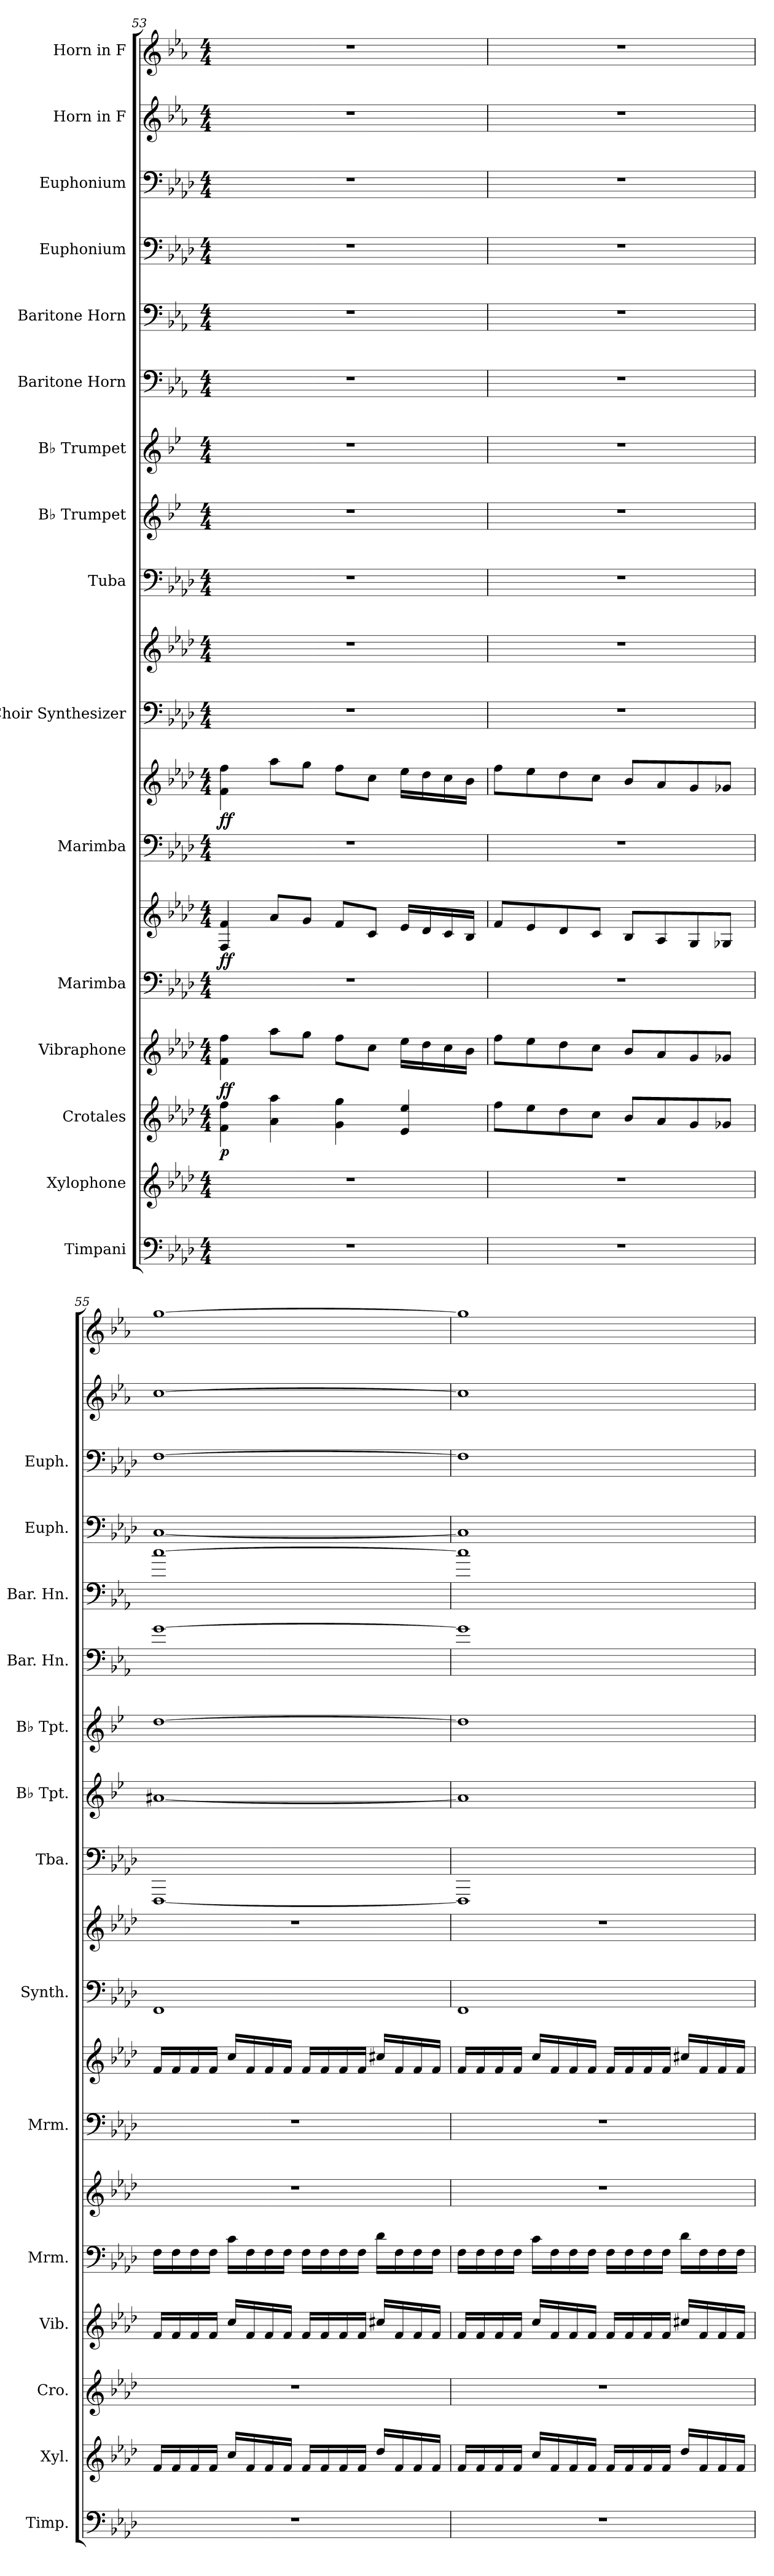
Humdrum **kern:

**kern	**kern	**kern	**dynam	**kern	**dynam	**kern	**kern	**dynam	**kern	**kern	**dynam	**kern	**kern	**kern	**kern	**kern	**kern	**kern	**kern	**kern	**kern	**kern
*part16	*part15	*part14	*part14	*part13	*part13	*part12	*part12	*part12	*part11	*part11	*part11	*part10	*part10	*part9	*part8	*part7	*part6	*part5	*part4	*part3	*part2	*part1
*staff19	*staff18	*staff17	*staff17	*staff16	*staff16	*staff15	*staff14	*staff14/15	*staff13	*staff12	*staff12/13	*staff11	*staff10	*staff9	*staff8	*staff7	*staff6	*staff5	*staff4	*staff3	*staff2	*staff1
*I"Timpani	*I"Xylophone	*I"Crotales	*	*I"Vibraphone	*	*I"Marimba	*	*	*I"Marimba	*	*	*I"Choir Synthesizer	*	*I"Tuba	*I"B♭ Trumpet	*I"B♭ Trumpet	*I"Baritone Horn	*I"Baritone Horn	*I"Euphonium	*I"Euphonium	*I"Horn in F	*I"Horn in F
*I'Timp.	*I'Xyl.	*I'Cro.	*	*I'Vib.	*	*I'Mrm.	*	*	*I'Mrm.	*	*	*I'Synth.	*	*I'Tba.	*I'B♭ Tpt.	*I'B♭ Tpt.	*I'Bar. Hn.	*I'Bar. Hn.	*I'Euph.	*I'Euph.	*	*
*clefF4	*clefG2	*clefG2	*	*clefG2	*	*clefF4	*clefG2	*	*clefF4	*clefG2	*	*clefF4	*clefG2	*clefF4	*clefG2	*clefG2	*clefF4	*clefF4	*clefF4	*clefF4	*clefG2	*clefG2
*	*ITrd-7c-12	*ITrd-14c-24	*	*	*	*	*	*	*	*	*	*	*	*	*ITrd1c2	*ITrd1c2	*ITrd4c7	*ITrd4c7	*	*	*ITrd4c7	*ITrd4c7
*k[b-e-a-d-]	*k[b-e-a-d-]	*k[b-e-a-d-]	*	*k[b-e-a-d-]	*	*k[b-e-a-d-]	*k[b-e-a-d-]	*	*k[b-e-a-d-]	*k[b-e-a-d-]	*	*k[b-e-a-d-]	*k[b-e-a-d-]	*k[b-e-a-d-]	*k[b-e-a-d-]	*k[b-e-a-d-]	*k[b-e-a-d-]	*k[b-e-a-d-]	*k[b-e-a-d-]	*k[b-e-a-d-]	*k[b-e-a-d-]	*k[b-e-a-d-]
*M4/4	*M4/4	*M4/4	*	*M4/4	*	*M4/4	*M4/4	*	*M4/4	*M4/4	*	*M4/4	*M4/4	*M4/4	*M4/4	*M4/4	*M4/4	*M4/4	*M4/4	*M4/4	*M4/4	*M4/4
=53	=53	=53	=53	=53	=53	=53	=53	=53	=53	=53	=53	=53	=53	=53	=53	=53	=53	=53	=53	=53	=53	=53
!	!	!	!LO:DY:b	!	!LO:DY:b	!	!	!LO:DY:b	!	!	!LO:DY:b	!	!	!	!	!	!	!	!	!	!	!
1r	1r	4fff\ 4ffff\	p	4f\ 4ff\	ff	1r	4F/ 4f/	ff	1r	4f\ 4ff\	ff	1r	1r	1r	1r	1r	1r	1r	1r	1r	1r	1r
.	.	4aaa-\ 4aaaa-\	.	8aa-\L	.	.	8a-/L	.	.	8aa-\L	.	.	.	.	.	.	.	.	.	.	.	.
.	.	.	.	8gg\J	.	.	8g/J	.	.	8gg\J	.	.	.	.	.	.	.	.	.	.	.	.
.	.	4ggg\ 4gggg\	.	8ff\L	.	.	8f/L	.	.	8ff\L	.	.	.	.	.	.	.	.	.	.	.	.
.	.	.	.	8cc\J	.	.	8c/J	.	.	8cc\J	.	.	.	.	.	.	.	.	.	.	.	.
.	.	4eee-/ 4eeee-/	.	16ee-\LL	.	.	16e-/LL	.	.	16ee-\LL	.	.	.	.	.	.	.	.	.	.	.	.
.	.	.	.	16dd-\	.	.	16d-/	.	.	16dd-\	.	.	.	.	.	.	.	.	.	.	.	.
.	.	.	.	16cc\	.	.	16c/	.	.	16cc\	.	.	.	.	.	.	.	.	.	.	.	.
.	.	.	.	16b-\JJ	.	.	16B-/JJ	.	.	16b-\JJ	.	.	.	.	.	.	.	.	.	.	.	.
=54	=54	=54	=54	=54	=54	=54	=54	=54	=54	=54	=54	=54	=54	=54	=54	=54	=54	=54	=54	=54	=54	=54
1r	1r	8ffff\L	.	8ff\L	.	1r	8f/L	.	1r	8ff\L	.	1r	1r	1r	1r	1r	1r	1r	1r	1r	1r	1r
.	.	8eeee-\	.	8ee-\	.	.	8e-/	.	.	8ee-\	.	.	.	.	.	.	.	.	.	.	.	.
.	.	8dddd-\	.	8dd-\	.	.	8d-/	.	.	8dd-\	.	.	.	.	.	.	.	.	.	.	.	.
.	.	8cccc\J	.	8cc\J	.	.	8c/J	.	.	8cc\J	.	.	.	.	.	.	.	.	.	.	.	.
.	.	8bbb-/L	.	8b-/L	.	.	8B-/L	.	.	8b-/L	.	.	.	.	.	.	.	.	.	.	.	.
.	.	8aaa-/	.	8a-/	.	.	8A-/	.	.	8a-/	.	.	.	.	.	.	.	.	.	.	.	.
.	.	8ggg/	.	8g/	.	.	8G/	.	.	8g/	.	.	.	.	.	.	.	.	.	.	.	.
.	.	8ggg-X/J	.	8g-X/J	.	.	8G-X/J	.	.	8g-X/J	.	.	.	.	.	.	.	.	.	.	.	.
!!LO:PB:g=z
=55	=55	=55	=55	=55	=55	=55	=55	=55	=55	=55	=55	=55	=55	=55	=55	=55	=55	=55	=55	=55	=55	=55
1r	16ff/LL	1r	.	16f/LL	.	16F\LL	1r	.	1r	16f/LL	.	1FF	1r	[1FFF	[1g#X	[1cc	[1c	[1f	[1C	[1F	[1f	[1cc
.	16ff/	.	.	16f/	.	16F\	.	.	.	16f/	.	.	.	.	.	.	.	.	.	.	.	.
.	16ff/	.	.	16f/	.	16F\	.	.	.	16f/	.	.	.	.	.	.	.	.	.	.	.	.
.	16ff/JJ	.	.	16f/JJ	.	16F\JJ	.	.	.	16f/JJ	.	.	.	.	.	.	.	.	.	.	.	.
.	16ccc/LL	.	.	16cc/LL	.	16c\LL	.	.	.	16cc/LL	.	.	.	.	.	.	.	.	.	.	.	.
.	16ff/	.	.	16f/	.	16F\	.	.	.	16f/	.	.	.	.	.	.	.	.	.	.	.	.
.	16ff/	.	.	16f/	.	16F\	.	.	.	16f/	.	.	.	.	.	.	.	.	.	.	.	.
.	16ff/JJ	.	.	16f/JJ	.	16F\JJ	.	.	.	16f/JJ	.	.	.	.	.	.	.	.	.	.	.	.
.	16ff/LL	.	.	16f/LL	.	16F\LL	.	.	.	16f/LL	.	.	.	.	.	.	.	.	.	.	.	.
.	16ff/	.	.	16f/	.	16F\	.	.	.	16f/	.	.	.	.	.	.	.	.	.	.	.	.
.	16ff/	.	.	16f/	.	16F\	.	.	.	16f/	.	.	.	.	.	.	.	.	.	.	.	.
.	16ff/JJ	.	.	16f/JJ	.	16F\JJ	.	.	.	16f/JJ	.	.	.	.	.	.	.	.	.	.	.	.
.	16ddd-/LL	.	.	16cc#X/LL	.	16d-\LL	.	.	.	16cc#X/LL	.	.	.	.	.	.	.	.	.	.	.	.
.	16ff/	.	.	16f/	.	16F\	.	.	.	16f/	.	.	.	.	.	.	.	.	.	.	.	.
.	16ff/	.	.	16f/	.	16F\	.	.	.	16f/	.	.	.	.	.	.	.	.	.	.	.	.
.	16ff/JJ	.	.	16f/JJ	.	16F\JJ	.	.	.	16f/JJ	.	.	.	.	.	.	.	.	.	.	.	.
=56	=56	=56	=56	=56	=56	=56	=56	=56	=56	=56	=56	=56	=56	=56	=56	=56	=56	=56	=56	=56	=56	=56
1r	16ff/LL	1r	.	16f/LL	.	16F\LL	1r	.	1r	16f/LL	.	1FF	1r	1FFF]	1g#]	1cc]	1c]	1f]	1C]	1F]	1f]	1cc]
.	16ff/	.	.	16f/	.	16F\	.	.	.	16f/	.	.	.	.	.	.	.	.	.	.	.	.
.	16ff/	.	.	16f/	.	16F\	.	.	.	16f/	.	.	.	.	.	.	.	.	.	.	.	.
.	16ff/JJ	.	.	16f/JJ	.	16F\JJ	.	.	.	16f/JJ	.	.	.	.	.	.	.	.	.	.	.	.
.	16ccc/LL	.	.	16cc/LL	.	16c\LL	.	.	.	16cc/LL	.	.	.	.	.	.	.	.	.	.	.	.
.	16ff/	.	.	16f/	.	16F\	.	.	.	16f/	.	.	.	.	.	.	.	.	.	.	.	.
.	16ff/	.	.	16f/	.	16F\	.	.	.	16f/	.	.	.	.	.	.	.	.	.	.	.	.
.	16ff/JJ	.	.	16f/JJ	.	16F\JJ	.	.	.	16f/JJ	.	.	.	.	.	.	.	.	.	.	.	.
.	16ff/LL	.	.	16f/LL	.	16F\LL	.	.	.	16f/LL	.	.	.	.	.	.	.	.	.	.	.	.
.	16ff/	.	.	16f/	.	16F\	.	.	.	16f/	.	.	.	.	.	.	.	.	.	.	.	.
.	16ff/	.	.	16f/	.	16F\	.	.	.	16f/	.	.	.	.	.	.	.	.	.	.	.	.
.	16ff/JJ	.	.	16f/JJ	.	16F\JJ	.	.	.	16f/JJ	.	.	.	.	.	.	.	.	.	.	.	.
.	16ddd-/LL	.	.	16cc#X/LL	.	16d-\LL	.	.	.	16cc#X/LL	.	.	.	.	.	.	.	.	.	.	.	.
.	16ff/	.	.	16f/	.	16F\	.	.	.	16f/	.	.	.	.	.	.	.	.	.	.	.	.
.	16ff/	.	.	16f/	.	16F\	.	.	.	16f/	.	.	.	.	.	.	.	.	.	.	.	.
.	16ff/JJ	.	.	16f/JJ	.	16F\JJ	.	.	.	16f/JJ	.	.	.	.	.	.	.	.	.	.	.	.
=	=	=	=	=	=	=	=	=	=	=	=	=	=	=	=	=	=	=	=	=	=	=
*-	*-	*-	*-	*-	*-	*-	*-	*-	*-	*-	*-	*-	*-	*-	*-	*-	*-	*-	*-	*-	*-	*-
